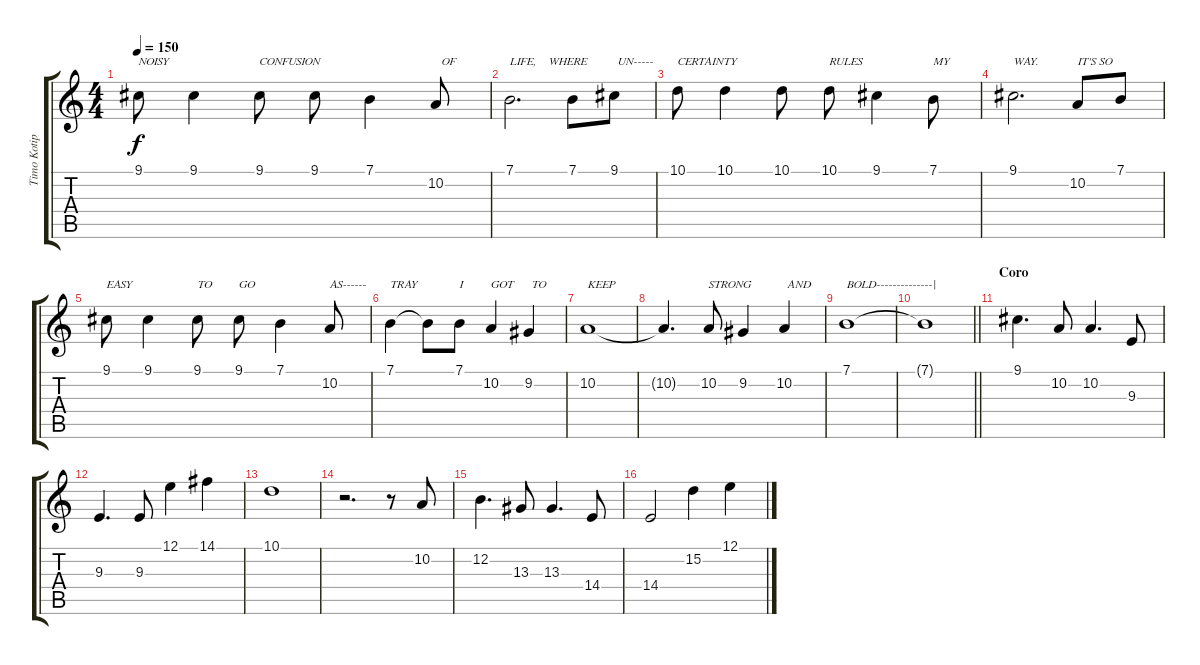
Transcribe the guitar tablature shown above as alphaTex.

\track ("Timo Kotipelto" "Timo Kotip") {instrument choiraahs}
\staff {score tabs}
\tuning (E4 B3 G3 D3 A2 E2) {hide}
\ts (4 4)
\tempo 150
\clef g2
\ks c
9.1.8{txt "NOISY" dy f} 9.1.4 9.1.8{txt "CONFUSION"} 9.1.8 7.1.4 10.2.8{txt "  OF"} |
7.1.2{d txt "LIFE,    WHERE"} 7.1.8 9.1.8{txt " UN-----"} |
10.1.8{txt "CERTAINTY"} 10.1.4 10.1.8 10.1.8{txt "RULES"} 9.1.4 7.1.8{txt "MY"} |
9.1.2{d txt "WAY."} 10.2.8{txt "IT'S SO"} 7.1.8 |
9.1.8{txt "EASY"} 9.1.4 9.1.8{txt "TO"} 9.1.8{txt "GO"} 7.1.4 10.2.8{txt "AS------"} |
7.1.4{txt "TRAY"} 7.1{t}.8 7.1.8{txt "I"} 10.2.4{txt "GOT"} 9.2.4{txt " TO"} |
10.2.1{txt "KEEP"} |
10.2{t}.4{d} 10.2.8{txt "STRONG"} 9.2.4 10.2.4{txt " AND"} |
7.1.1{txt "BOLD--------------|"} |
\barLineRight lightlight
7.1{t}.1 |
\section ("" "Coro")
9.1.4{d} 10.2.8 10.2.4{d} 9.3.8 |
9.3.4{d} 9.3.8 12.1.4 14.1.4 |
10.1.1 |
r.2{d} r.8 10.2.8 |
12.2.4{d} 13.3.8 13.3.4{d} 14.4.8 |
14.4.2 15.2.4 12.1.4
